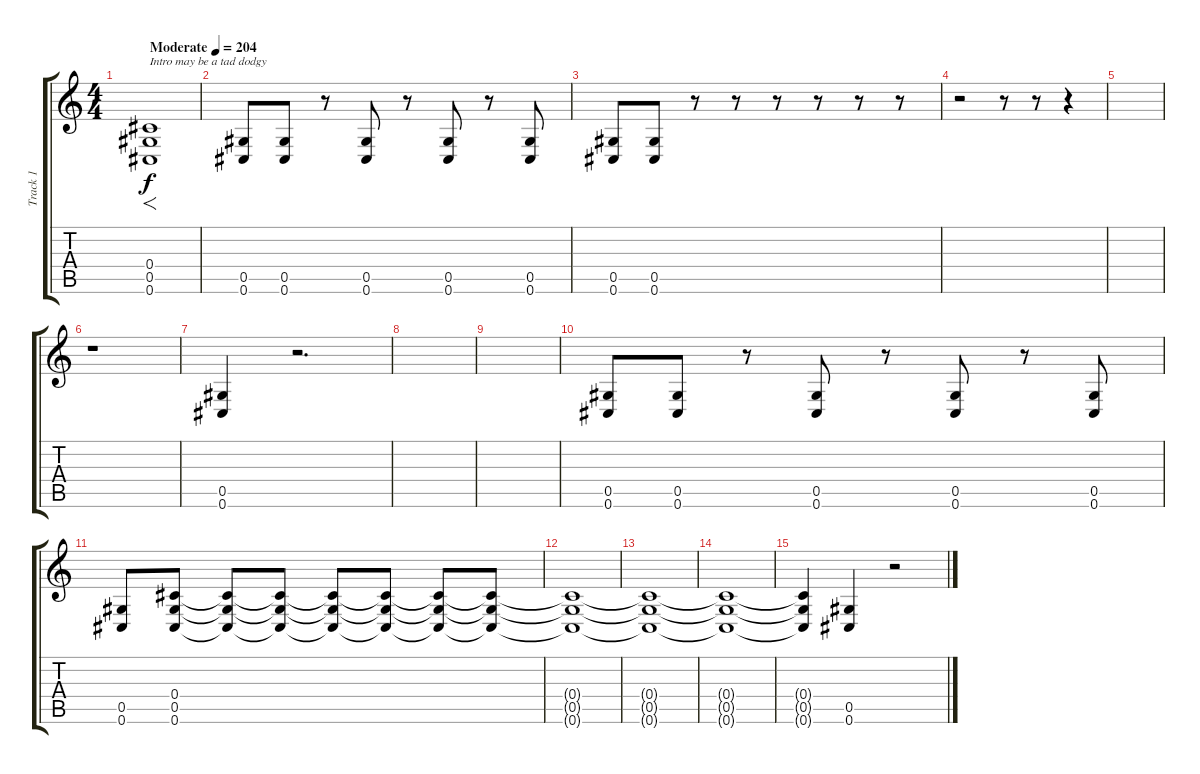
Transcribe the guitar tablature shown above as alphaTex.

\track ("Track 1" "Track 1") {instrument distortionguitar}
\staff {score tabs}
\tuning (Eb4 Bb3 Gb3 Db3 Ab2 Db2) {hide}
\ts (4 4)
\tempo (204 "Moderate")
\clef g2
\ks c
(0.4 0.5 0.6).1{f txt "Intro may be a tad dodgy" dy f instrument distortionguitar} |
(0.5 0.6).8 (0.5 0.6).8 r.8 (0.5 0.6).8 r.8 (0.5 0.6).8 r.8 (0.5 0.6).8 |
(0.5 0.6).8 (0.5 0.6).8 r.8 r.8 r.8 r.8 r.8 r.8 |
r.2 r.8 r.8 r.4 |
|
r.1 |
(0.5 0.6).4 r.2{d} |
|
|
(0.5 0.6).8 (0.5 0.6).8 r.8 (0.5 0.6).8 r.8 (0.5 0.6).8 r.8 (0.5 0.6).8 |
(0.5 0.6).8 (0.4 0.5 0.6).8 (0.4{t} 0.5{t} 0.6{t}).8 (0.4{t} 0.5{t} 0.6{t}).8 (0.4{t} 0.5{t} 0.6{t}).8 (0.4{t} 0.5{t} 0.6{t}).8 (0.4{t} 0.5{t} 0.6{t}).8 (0.4{t} 0.5{t} 0.6{t}).8 |
(0.4{t} 0.5{t} 0.6{t}).1 |
(0.4{t} 0.5{t} 0.6{t}).1 |
(0.4{t} 0.5{t} 0.6{t}).1 |
(0.4{t} 0.5{t} 0.6{t}).4 (0.5 0.6).4 r.2
